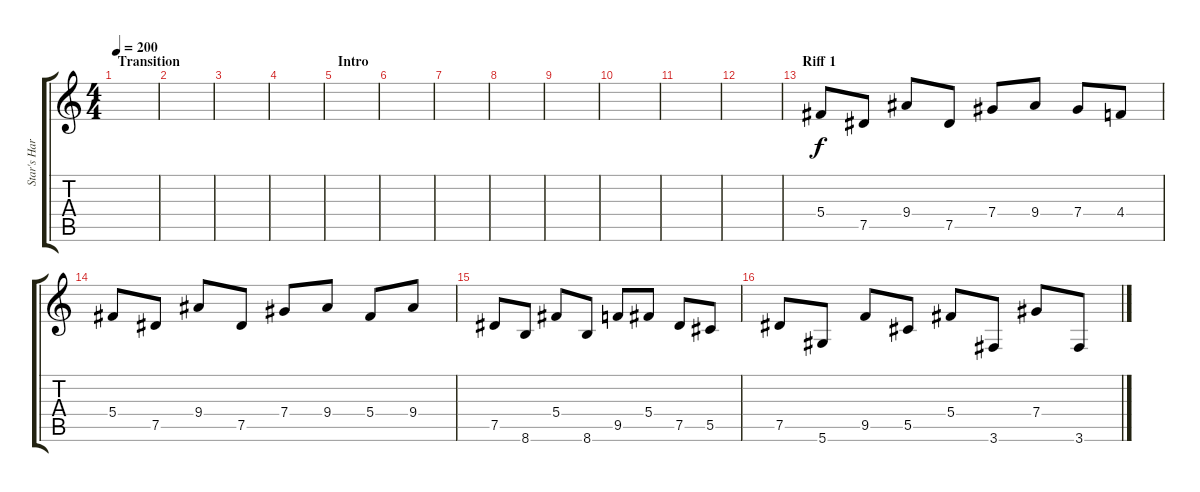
\track ("Star's Harm. and Extras" "Star's Har") {instrument overdrivenguitar}
\staff {score tabs}
\tuning (Eb4 Bb3 Gb3 Db3 Ab2 Eb2) {hide}
\ts (4 4)
\section ("" "Transition")
\tempo 200
\clef g2
\ks c
|
|
|
|
\section ("" "Intro")
|
|
|
|
|
|
|
|
\section ("" "Riff 1")
5.4.8 7.5.8 9.4.8 7.5.8 7.4.8 9.4.8 7.4.8 4.4.8 |
5.4.8 7.5.8 9.4.8 7.5.8 7.4.8 9.4.8 5.4.8 9.4.8 |
7.5.8 8.6.8 5.4.8 8.6.8 9.5.8 5.4.8 7.5.8 5.5.8 |
7.5.8 5.6.8 9.5.8 5.5.8 5.4.8 3.6.8 7.4.8 3.6.8
